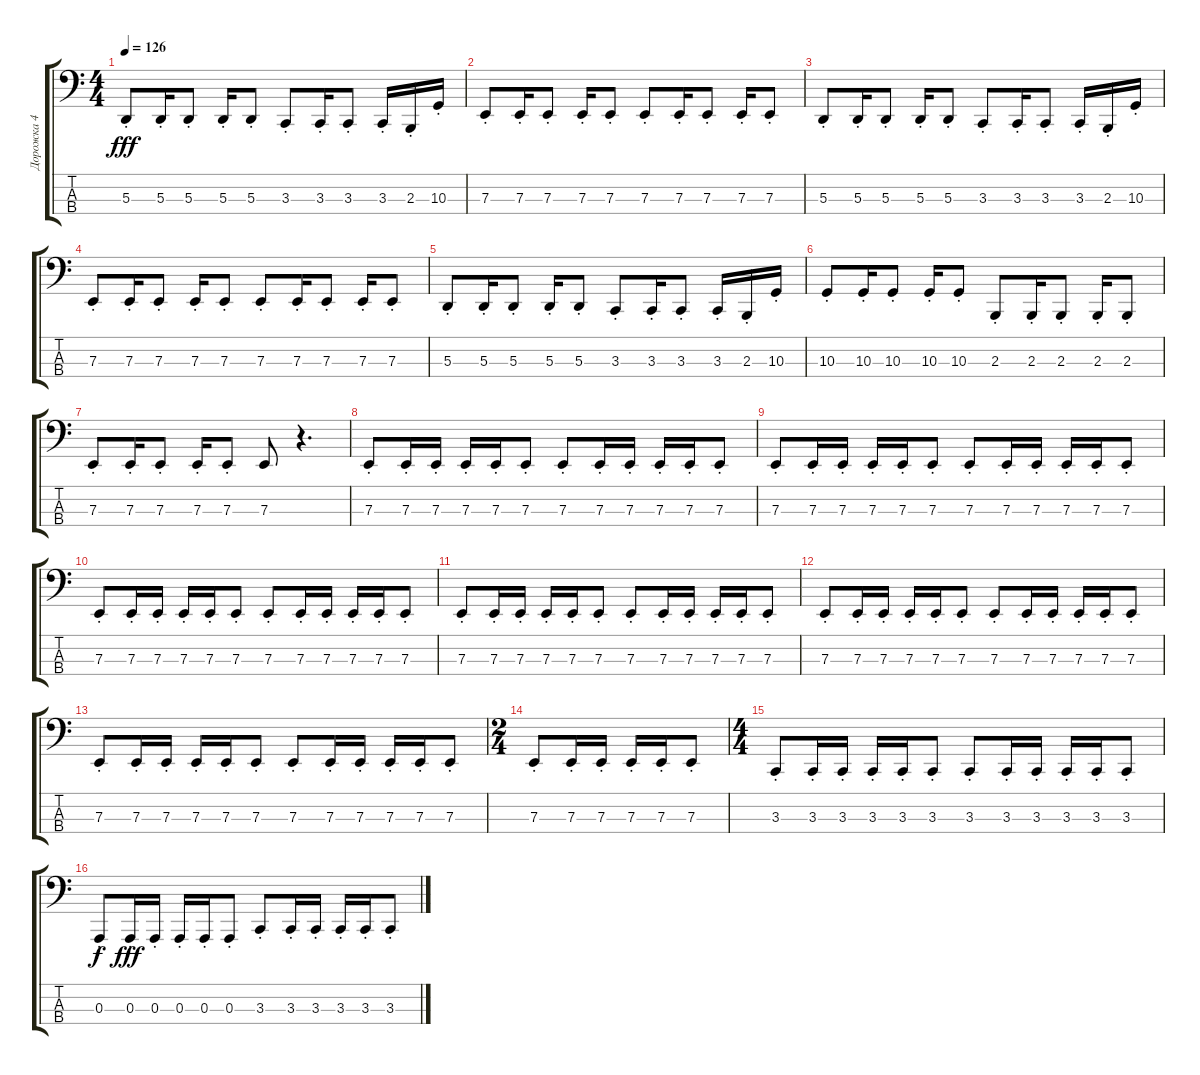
\track ("Дорожка 4" "Дорожка 4") {instrument lead8bassandlead}
\staff {score tabs}
\tuning (G2 D2 A1 E1) {hide}
\ts (4 4)
\tempo 126
\clef f4
\ks c
5.3{st}.8{dy fff} 5.3{st}.16 5.3{st}.8 5.3{st}.16 5.3{st}.8 3.3{st}.8 3.3{st}.16 3.3{st}.8 3.3{st}.16 2.3{st}.16 10.3{st}.16 |
7.3{st}.8 7.3{st}.16 7.3{st}.8 7.3{st}.16 7.3{st}.8 7.3{st}.8 7.3{st}.16 7.3{st}.8 7.3{st}.16 7.3{st}.8 |
5.3{st}.8 5.3{st}.16 5.3{st}.8 5.3{st}.16 5.3{st}.8 3.3{st}.8 3.3{st}.16 3.3{st}.8 3.3{st}.16 2.3{st}.16 10.3{st}.16 |
7.3{st}.8 7.3{st}.16 7.3{st}.8 7.3{st}.16 7.3{st}.8 7.3{st}.8 7.3{st}.16 7.3{st}.8 7.3{st}.16 7.3{st}.8 |
5.3{st}.8 5.3{st}.16 5.3{st}.8 5.3{st}.16 5.3{st}.8 3.3{st}.8 3.3{st}.16 3.3{st}.8 3.3{st}.16 2.3{st}.16 10.3{st}.16 |
10.3{st}.8 10.3{st}.16 10.3{st}.8 10.3{st}.16 10.3{st}.8 2.3{st}.8 2.3{st}.16 2.3{st}.8 2.3{st}.16 2.3{st}.8 |
7.3{st}.8 7.3{st}.16 7.3{st}.8 7.3{st}.16 7.3{st}.8 7.3.8 r.4{d} |
7.3{st}.8{volume 10} 7.3{st}.16 7.3{st}.16 7.3{st}.16 7.3{st}.16 7.3{st}.8 7.3{st}.8 7.3{st}.16 7.3{st}.16 7.3{st}.16 7.3{st}.16 7.3{st}.8 |
7.3{st}.8 7.3{st}.16 7.3{st}.16 7.3{st}.16 7.3{st}.16 7.3{st}.8 7.3{st}.8 7.3{st}.16 7.3{st}.16 7.3{st}.16 7.3{st}.16 7.3{st}.8 |
7.3{st}.8 7.3{st}.16 7.3{st}.16 7.3{st}.16 7.3{st}.16 7.3{st}.8 7.3{st}.8 7.3{st}.16 7.3{st}.16 7.3{st}.16 7.3{st}.16 7.3{st}.8 |
7.3{st}.8 7.3{st}.16 7.3{st}.16 7.3{st}.16 7.3{st}.16 7.3{st}.8 7.3{st}.8 7.3{st}.16 7.3{st}.16 7.3{st}.16 7.3{st}.16 7.3{st}.8 |
7.3{st}.8 7.3{st}.16 7.3{st}.16 7.3{st}.16 7.3{st}.16 7.3{st}.8 7.3{st}.8 7.3{st}.16 7.3{st}.16 7.3{st}.16 7.3{st}.16 7.3{st}.8 |
7.3{st}.8 7.3{st}.16 7.3{st}.16 7.3{st}.16 7.3{st}.16 7.3{st}.8 7.3{st}.8 7.3{st}.16 7.3{st}.16 7.3{st}.16 7.3{st}.16 7.3{st}.8 |
\ts (2 4)
7.3{st}.8 7.3{st}.16 7.3{st}.16 7.3{st}.16 7.3{st}.16 7.3{st}.8 |
\ts (4 4)
3.3{st}.8 3.3{st}.16 3.3{st}.16 3.3{st}.16 3.3{st}.16 3.3{st}.8 3.3{st}.8 3.3{st}.16 3.3{st}.16 3.3{st}.16 3.3{st}.16 3.3{st}.8 |
0.3{st}.8{dy f} 0.3{st}.16{dy fff} 0.3{st}.16 0.3{st}.16 0.3{st}.16 0.3{st}.8 3.3{st}.8 3.3{st}.16 3.3{st}.16 3.3{st}.16 3.3{st}.16 3.3{st}.8
